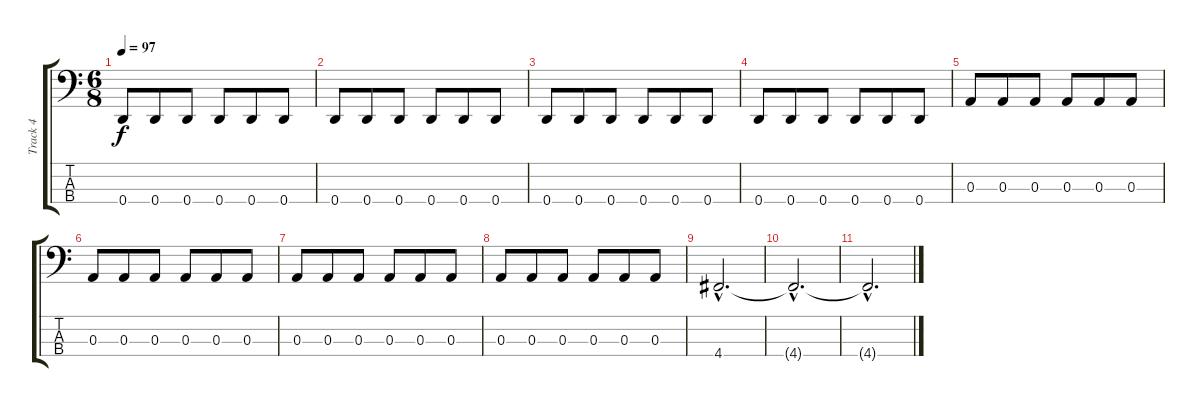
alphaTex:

\track ("Track 4" "Track 4") {instrument electricbassfinger}
\staff {score tabs}
\tuning (G2 D2 A1 D1) {hide}
\ts (6 8)
\tempo 97
\clef f4
\ks c
0.4.8{dy f} 0.4.8 0.4.8 0.4.8 0.4.8 0.4.8 |
0.4.8 0.4.8 0.4.8 0.4.8 0.4.8 0.4.8 |
0.4.8 0.4.8 0.4.8 0.4.8 0.4.8 0.4.8 |
0.4.8 0.4.8 0.4.8 0.4.8 0.4.8 0.4.8 |
0.3.8 0.3.8 0.3.8 0.3.8 0.3.8 0.3.8 |
0.3.8 0.3.8 0.3.8 0.3.8 0.3.8 0.3.8 |
0.3.8 0.3.8 0.3.8 0.3.8 0.3.8 0.3.8 |
0.3.8 0.3.8 0.3.8 0.3.8 0.3.8 0.3.8 |
4.4{hac}.2{d} |
4.4{hac t}.2{d} |
4.4{hac t}.2{d}
